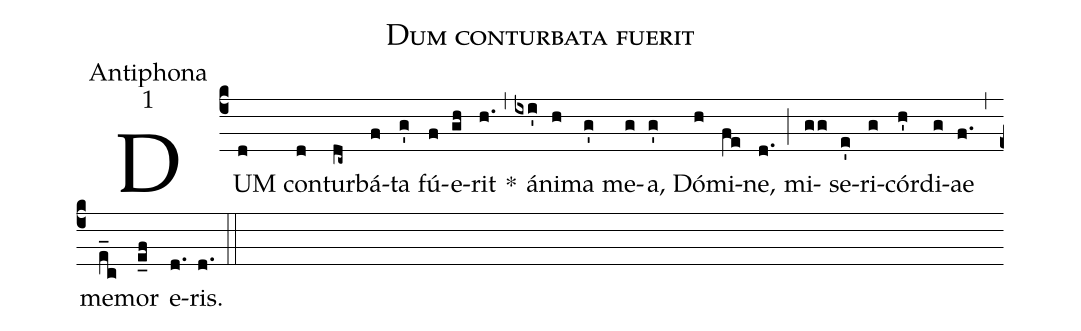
name:Dum conturbata fuerit;
office-part:Antiphona;
mode:1;
%%
(c4) DUM(d) con(d)tur(dc~)bá(f)ta(g') fú(f)e(gh)rit(h.) *(,) á(ixi')ni(h)ma(g') me(g)a,(g') Dó(h)mi(fe)ne,(d.) (;) mi(gg)se(e')ri(g)cór(h')di(g)ae(f.) (,) me(e_c)mor(e_f) e(d.)ris.(d.) (::)
